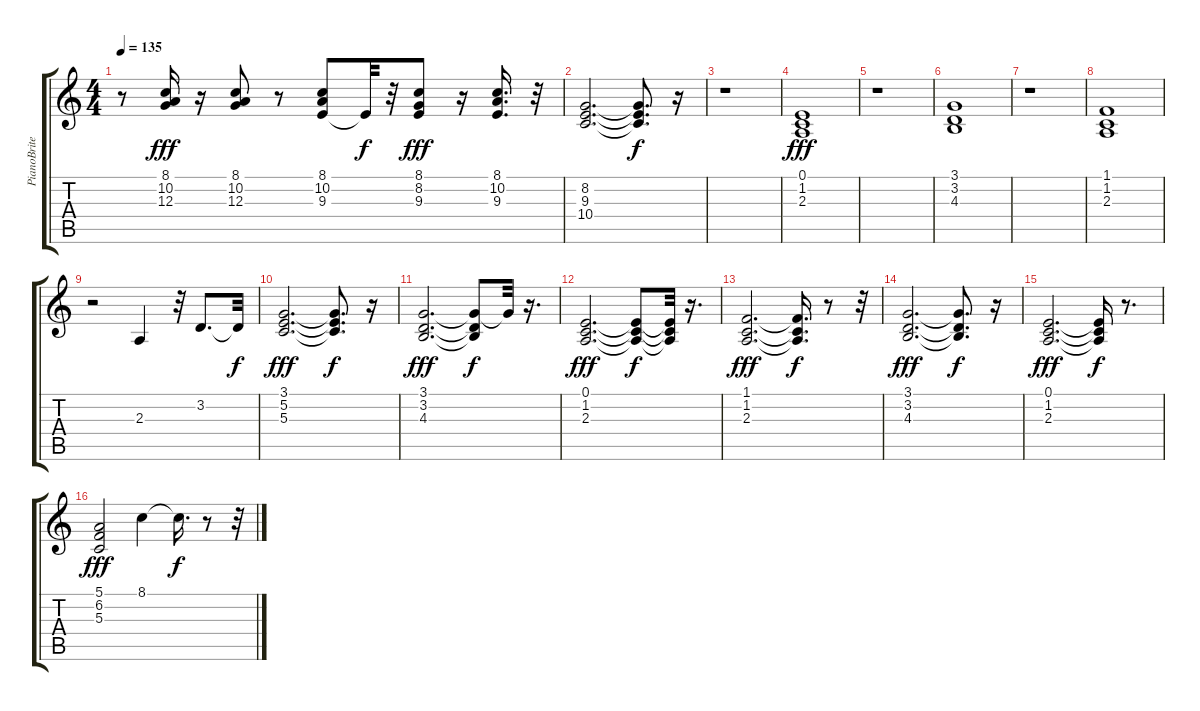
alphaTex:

\track ("PianoBrite" "PianoBrite") {instrument brightacousticpiano}
\staff {score tabs}
\tuning (E4 B3 G3 D3 A2 E2) {hide}
\ts (4 4)
\tempo 135
\clef g2
\ks c
r.8{dy fff} (8.1 10.2 12.3).16 r.16 (8.1 10.2 12.3).8 r.8 (8.1 10.2 9.3).8 9.3{t}.32{dy f} r.32 (8.1 8.2 9.3).8{dy fff} r.16 (8.1 10.2 9.3).16{d} r.32 |
(8.2 9.3 10.4).2{d} (8.2{t} 9.3{t} 10.4{t}).8{d dy f} r.16 |
r.1 |
(0.1 1.2 2.3).1{dy fff} |
r.1 |
(3.1 3.2 4.3).1 |
r.1 |
(1.1 1.2 2.3).1 |
r.2 2.3.4 r.32 3.2.8{d} 3.2{t}.32{dy f} |
(3.1 5.2 5.3).2{d dy fff} (3.1{t} 5.2{t} 5.3{t}).8{d dy f} r.16 |
(3.1 3.2 4.3).2{d dy fff} (3.1{t} 3.2{t} 4.3{t}).8{dy f} 3.1{t}.32 r.16{d} |
(0.1 1.2 2.3).2{d dy fff} (0.1{t} 1.2{t} 2.3{t}).8{dy f} (0.1{t} 1.2{t} 2.3{t}).32 r.16{d} |
(1.1 1.2 2.3).2{d dy fff} (1.1{t} 1.2{t} 2.3{t}).16{d dy f} r.8 r.32 |
(3.1 3.2 4.3).2{d dy fff} (3.1{t} 3.2{t} 4.3{t}).8{d dy f} r.16 |
(0.1 1.2 2.3).2{d dy fff} (0.1{t} 1.2{t} 2.3{t}).16{dy f} r.8{d} |
(5.1 6.2 5.3).2{dy fff} 8.1.4 8.1{t}.16{d dy f} r.8 r.32
